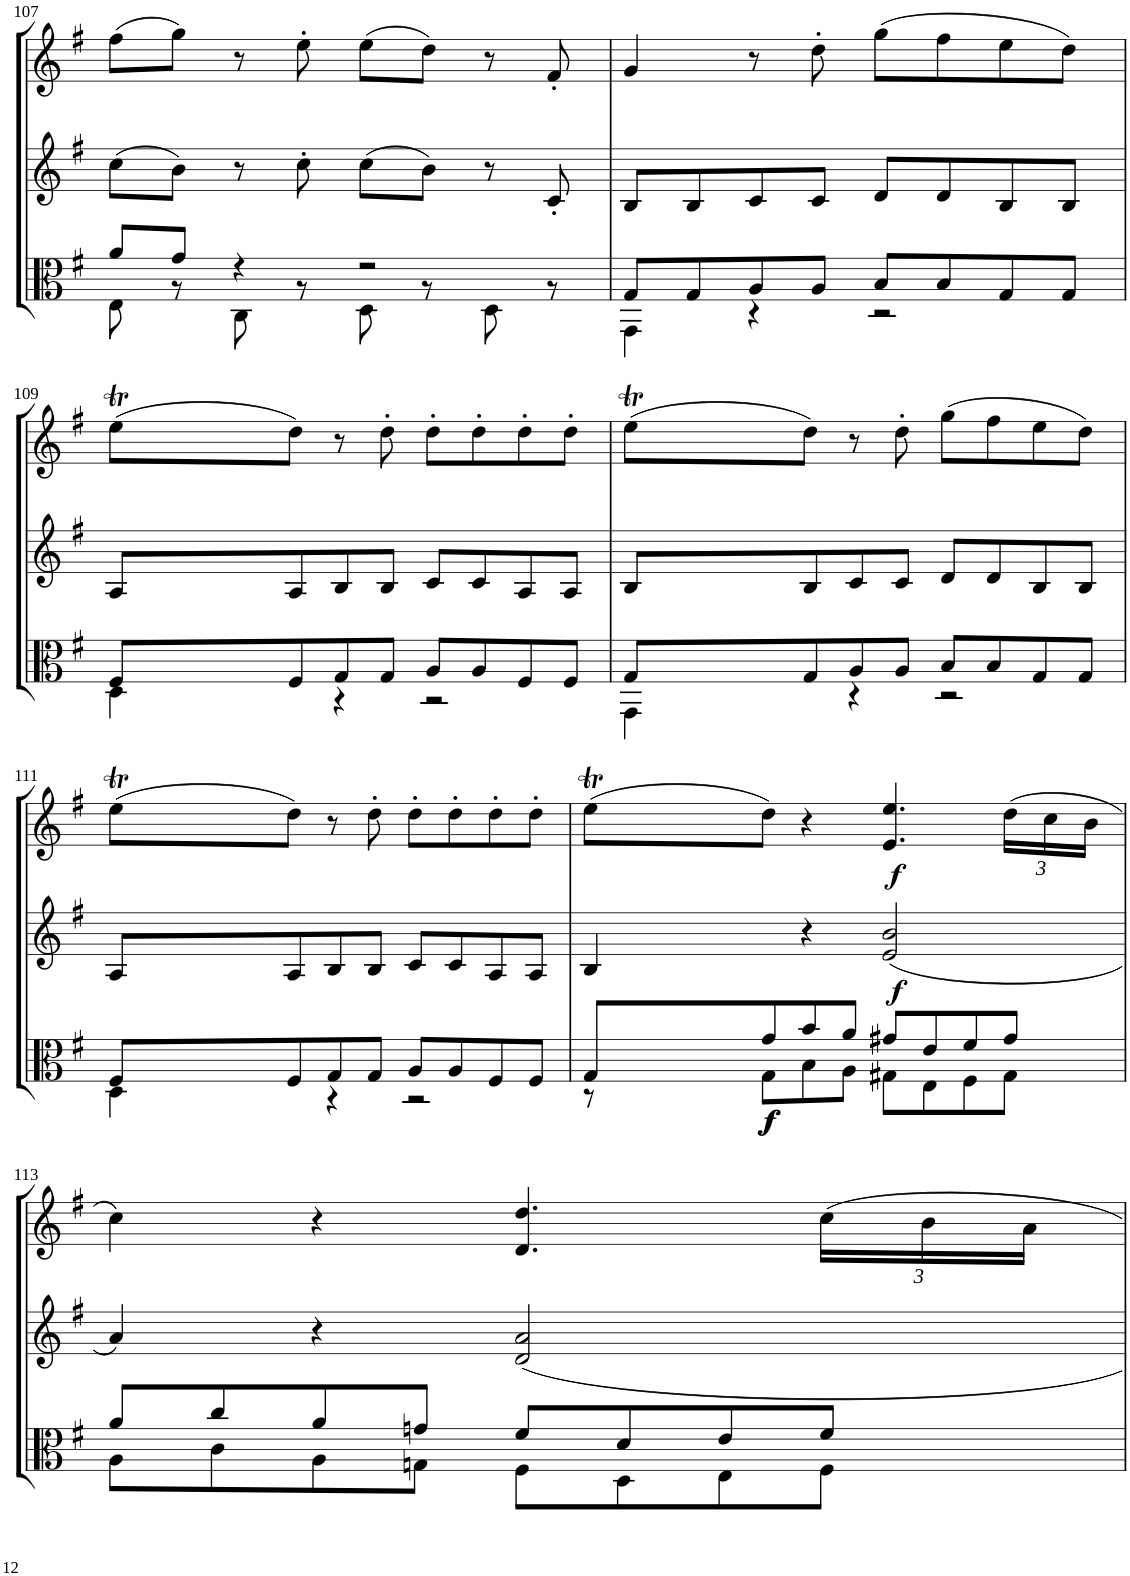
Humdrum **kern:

**kern	**dynam	**kern	**dynam	**kern	**dynam
*part3	*part3	*part2	*part2	*part1	*part1
*staff3	*staff3	*staff2	*staff2	*staff1	*staff1
*I"Viola/Violoncello	*	*I"Violino II	*	*I"Violino I	*
!!LO:PB:g=z
*clefC3	*	*clefG2	*	*clefG2	*
*k[f#]	*	*k[f#]	*	*k[f#]	*
*M4/4	*	*M4/4	*	*M4/4	*
*met(c)	*	*met(c)	*	*met(c)	*
=107	=107	=107	=107	=107	=107
*^	*	*	*	*	*
8a/L	8E\	.	(8cc\L	.	(8ff#\L	.
8g/J	8r	.	8b\J)	.	8gg\J)	.
4r	8C\	.	8r	.	8r	.
.	8r	.	8cc'\	.	8ee'\	.
2r	8D\	.	(8cc\L	.	(8ee\L	.
.	8r	.	8b\J)	.	8dd\J)	.
.	8D\	.	8r	.	8r	.
.	8r	.	8c'/	.	8f#'/	.
=108	=108	=108	=108	=108	=108	=108
8G/L	4GG\	.	8B/L	.	4g/	.
8G/	.	.	8B/	.	.	.
8A/	4r	.	8c/	.	8r	.
8A/J	.	.	8c/J	.	8dd'\	.
8B/L	2r	.	8d/L	.	(8gg\L	.
8B/	.	.	8d/	.	8ff#\	.
8G/	.	.	8B/	.	8ee\	.
8G/J	.	.	8B/J	.	8dd\J)	.
!!LO:LB:g=z
=109	=109	=109	=109	=109	=109	=109
*	*	*	*	*	*^	*
8F#/L	4D\	.	8A/L	.	(8eeT\L	32ryy	.
.	.	.	.	.	.	32ff#!	.
.	.	.	.	.	.	16ee!	.
8F#/	.	.	8A/	.	8dd\J)	2..ryy	.
8G/	4r	.	8B/	.	8r	.	.
8G/J	.	.	8B/J	.	8dd'>\	.	.
8A/L	2r	.	8c/L	.	8dd'>\L	.	.
8A/	.	.	8c/	.	8dd'>\	.	.
8F#/	.	.	8A/	.	8dd'>\	.	.
8F#/J	.	.	8A/J	.	8dd'>\J	.	.
=110	=110	=110	=110	=110	=110	=110	=110
8G/L	4GG\	.	8B/L	.	(8eeT\L	32ryy	.
.	.	.	.	.	.	32ff#!	.
.	.	.	.	.	.	16ee!	.
8G/	.	.	8B/	.	8dd\J)	2..ryy	.
8A/	4r	.	8c/	.	8r	.	.
8A/J	.	.	8c/J	.	8dd'>\	.	.
8B/L	2r	.	8d/L	.	(8gg\L	.	.
8B/	.	.	8d/	.	8ff#\	.	.
8G/	.	.	8B/	.	8ee\	.	.
8G/J	.	.	8B/J	.	8dd\J)	.	.
!!LO:LB:g=z	!!
=111	=111	=111	=111	=111	=111	=111	=111
8F#/L	4D\	.	8A/L	.	(8eeT\L	32ryy	.
.	.	.	.	.	.	32ff#!	.
.	.	.	.	.	.	16ee!	.
8F#/	.	.	8A/	.	8dd\J)	2..ryy	.
8G/	4r	.	8B/	.	8r	.	.
8G/J	.	.	8B/J	.	8dd'>\	.	.
8A/L	2r	.	8c/L	.	8dd'>\L	.	.
8A/	.	.	8c/	.	8dd'>\	.	.
8F#/	.	.	8A/	.	8dd'>\	.	.
8F#/J	.	.	8A/J	.	8dd'>\J	.	.
=112	=112	=112	=112	=112	=112	=112	=112
8G/L	8r	.	4B/	.	(8eeT\L	32ryy	.
.	.	.	.	.	.	32ff#!	.
.	.	.	.	.	.	16ee!	.
!	!	!LO:DY:b	!	!	!	!	!
!	!	!LO:DY:n=1:b	!	!	!	!	!
8g/	8G\L	f f	.	.	8dd\J)	2..ryy	.
8b/	8B\	.	4r	.	4r	.	.
8a/J	8A\J	.	.	.	.	.	.
!	!	!	!	!LO:DY:b	!	!	!LO:DY:b
8g#X/L	8G#X\L	.	(2e/ 2b/	f	4.e/ 4.ee/	.	f
8e/	8E\	.	.	.	.	.	.
8f#/	8F#\	.	.	.	.	.	.
*	*	*	*	*	*Xbrackettup	*	*
8g#/J	8G#\J	.	.	.	(24dd\LL	.	.
.	.	.	.	.	24cc\	.	.
.	.	.	.	.	24b\JJ	.	.
*	*	*	*	*	*v	*v	*
!!LO:LB:g=z
=113	=113	=113	=113	=113	=113	=113
8a/L	8A\L	.	4a/)	.	4cc\)	.
8cc/	8c\	.	.	.	.	.
8a/	8A\	.	4r	.	4r	.
8gn/J	8Gn\J	.	.	.	.	.
8f#/L	8F#\L	.	2d/ 2a/	.	4.d/ 4.dd/	.
8d/	8D\	.	.	.	.	.
8e/	8E\	.	.	.	.	.
8f#/J	8F#\J	.	.	.	24cc\LL	.
.	.	.	.	.	24b\	.
.	.	.	.	.	24a\JJ	.
*v	*v	*	*	*	*	*
=	=	=	=	=	=
*-	*-	*-	*-	*-	*-
